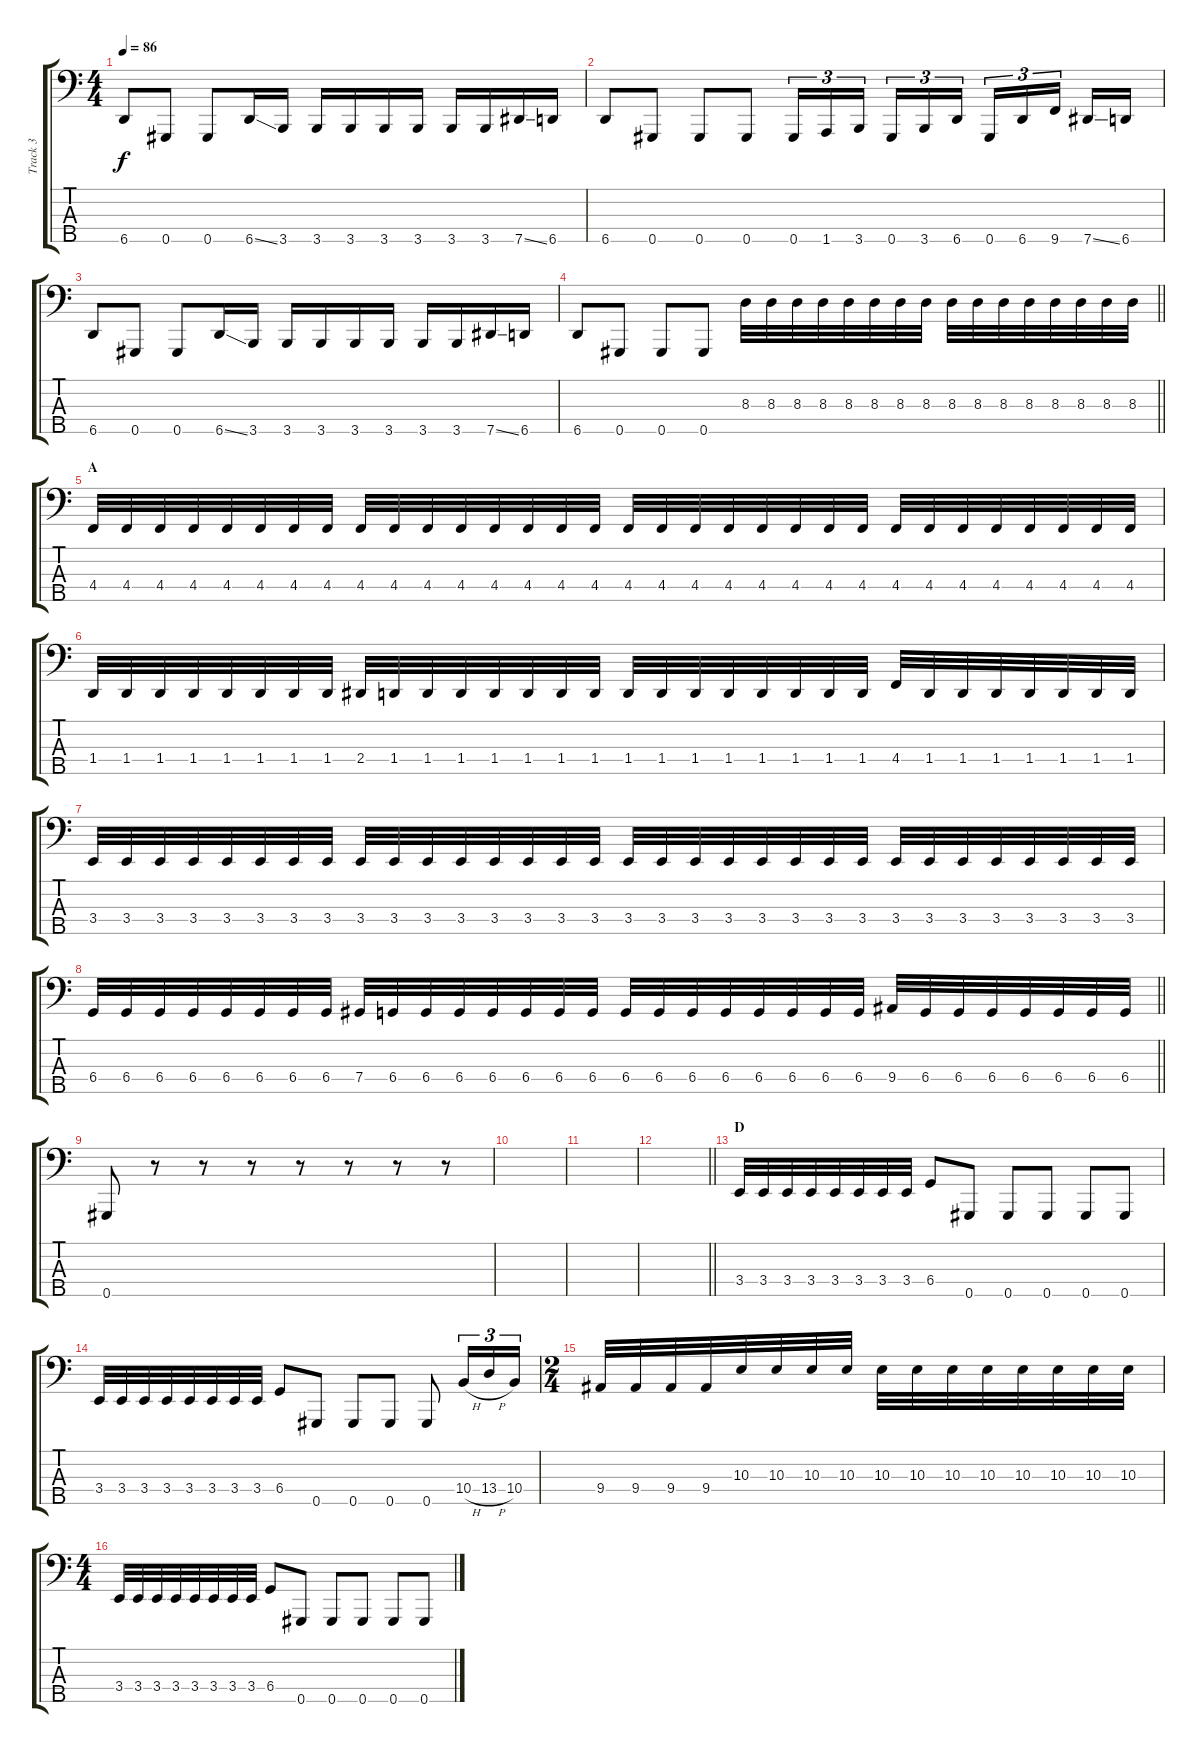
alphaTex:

\track ("Track 3" "Track 3") {instrument electricbassfinger}
\staff {score tabs}
\tuning (E2 B1 Gb1 Db1 Ab0) {hide}
\ts (4 4)
\tempo 86
\clef f4
\ks c
6.5.8{dy f} 0.5.8 0.5.8 6.5{ss}.16 3.5.16 3.5.16 3.5.16 3.5.16 3.5.16 3.5.16 3.5.16 7.5{ss}.16 6.5.16 |
6.5.8 0.5.8 0.5.8 0.5.8 0.5.16{tu (3 2)} 1.5.16{tu (3 2)} 3.5.16{tu (3 2) beam splitsecondary} 0.5.16{tu (3 2)} 3.5.16{tu (3 2)} 6.5.16{tu (3 2)} 0.5.16{tu (3 2)} 6.5.16{tu (3 2)} 9.5.16{tu (3 2) beam splitsecondary} 7.5{ss}.16 6.5.16 |
6.5.8 0.5.8 0.5.8 6.5{ss}.16 3.5.16 3.5.16 3.5.16 3.5.16 3.5.16 3.5.16 3.5.16 7.5{ss}.16 6.5.16 |
\barLineRight lightlight
6.5.8 0.5.8 0.5.8 0.5.8 8.3.32 8.3.32 8.3.32 8.3.32 8.3.32 8.3.32 8.3.32 8.3.32 8.3.32 8.3.32 8.3.32 8.3.32 8.3.32 8.3.32 8.3.32 8.3.32 |
\section ("" "A")
4.4.32 4.4.32 4.4.32 4.4.32 4.4.32 4.4.32 4.4.32 4.4.32 4.4.32 4.4.32 4.4.32 4.4.32 4.4.32 4.4.32 4.4.32 4.4.32 4.4.32 4.4.32 4.4.32 4.4.32 4.4.32 4.4.32 4.4.32 4.4.32 4.4.32 4.4.32 4.4.32 4.4.32 4.4.32 4.4.32 4.4.32 4.4.32 |
1.4.32 1.4.32 1.4.32 1.4.32 1.4.32 1.4.32 1.4.32 1.4.32 2.4.32 1.4.32 1.4.32 1.4.32 1.4.32 1.4.32 1.4.32 1.4.32 1.4.32 1.4.32 1.4.32 1.4.32 1.4.32 1.4.32 1.4.32 1.4.32 4.4.32 1.4.32 1.4.32 1.4.32 1.4.32 1.4.32 1.4.32 1.4.32 |
3.4.32 3.4.32 3.4.32 3.4.32 3.4.32 3.4.32 3.4.32 3.4.32 3.4.32 3.4.32 3.4.32 3.4.32 3.4.32 3.4.32 3.4.32 3.4.32 3.4.32 3.4.32 3.4.32 3.4.32 3.4.32 3.4.32 3.4.32 3.4.32 3.4.32 3.4.32 3.4.32 3.4.32 3.4.32 3.4.32 3.4.32 3.4.32 |
\barLineRight lightlight
6.4.32 6.4.32 6.4.32 6.4.32 6.4.32 6.4.32 6.4.32 6.4.32 7.4.32 6.4.32 6.4.32 6.4.32 6.4.32 6.4.32 6.4.32 6.4.32 6.4.32 6.4.32 6.4.32 6.4.32 6.4.32 6.4.32 6.4.32 6.4.32 9.4.32 6.4.32 6.4.32 6.4.32 6.4.32 6.4.32 6.4.32 6.4.32 |
0.5.8 r.8 r.8 r.8 r.8 r.8 r.8 r.8 |
|
|
\barLineRight lightlight
|
\section ("" "D")
3.4.32 3.4.32 3.4.32 3.4.32 3.4.32 3.4.32 3.4.32 3.4.32 6.4.8 0.5.8 0.5.8 0.5.8 0.5.8 0.5.8 |
3.4.32 3.4.32 3.4.32 3.4.32 3.4.32 3.4.32 3.4.32 3.4.32 6.4.8 0.5.8 0.5.8 0.5.8 0.5.8 10.4{h}.16{tu (3 2)} 13.4{h}.16{tu (3 2)} 10.4.16{tu (3 2)} |
\ts (2 4)
9.4.32 9.4.32 9.4.32 9.4.32 10.3.32 10.3.32 10.3.32 10.3.32 10.3.32 10.3.32 10.3.32 10.3.32 10.3.32 10.3.32 10.3.32 10.3.32 |
\ts (4 4)
3.4.32 3.4.32 3.4.32 3.4.32 3.4.32 3.4.32 3.4.32 3.4.32 6.4.8 0.5.8 0.5.8 0.5.8 0.5.8 0.5.8
